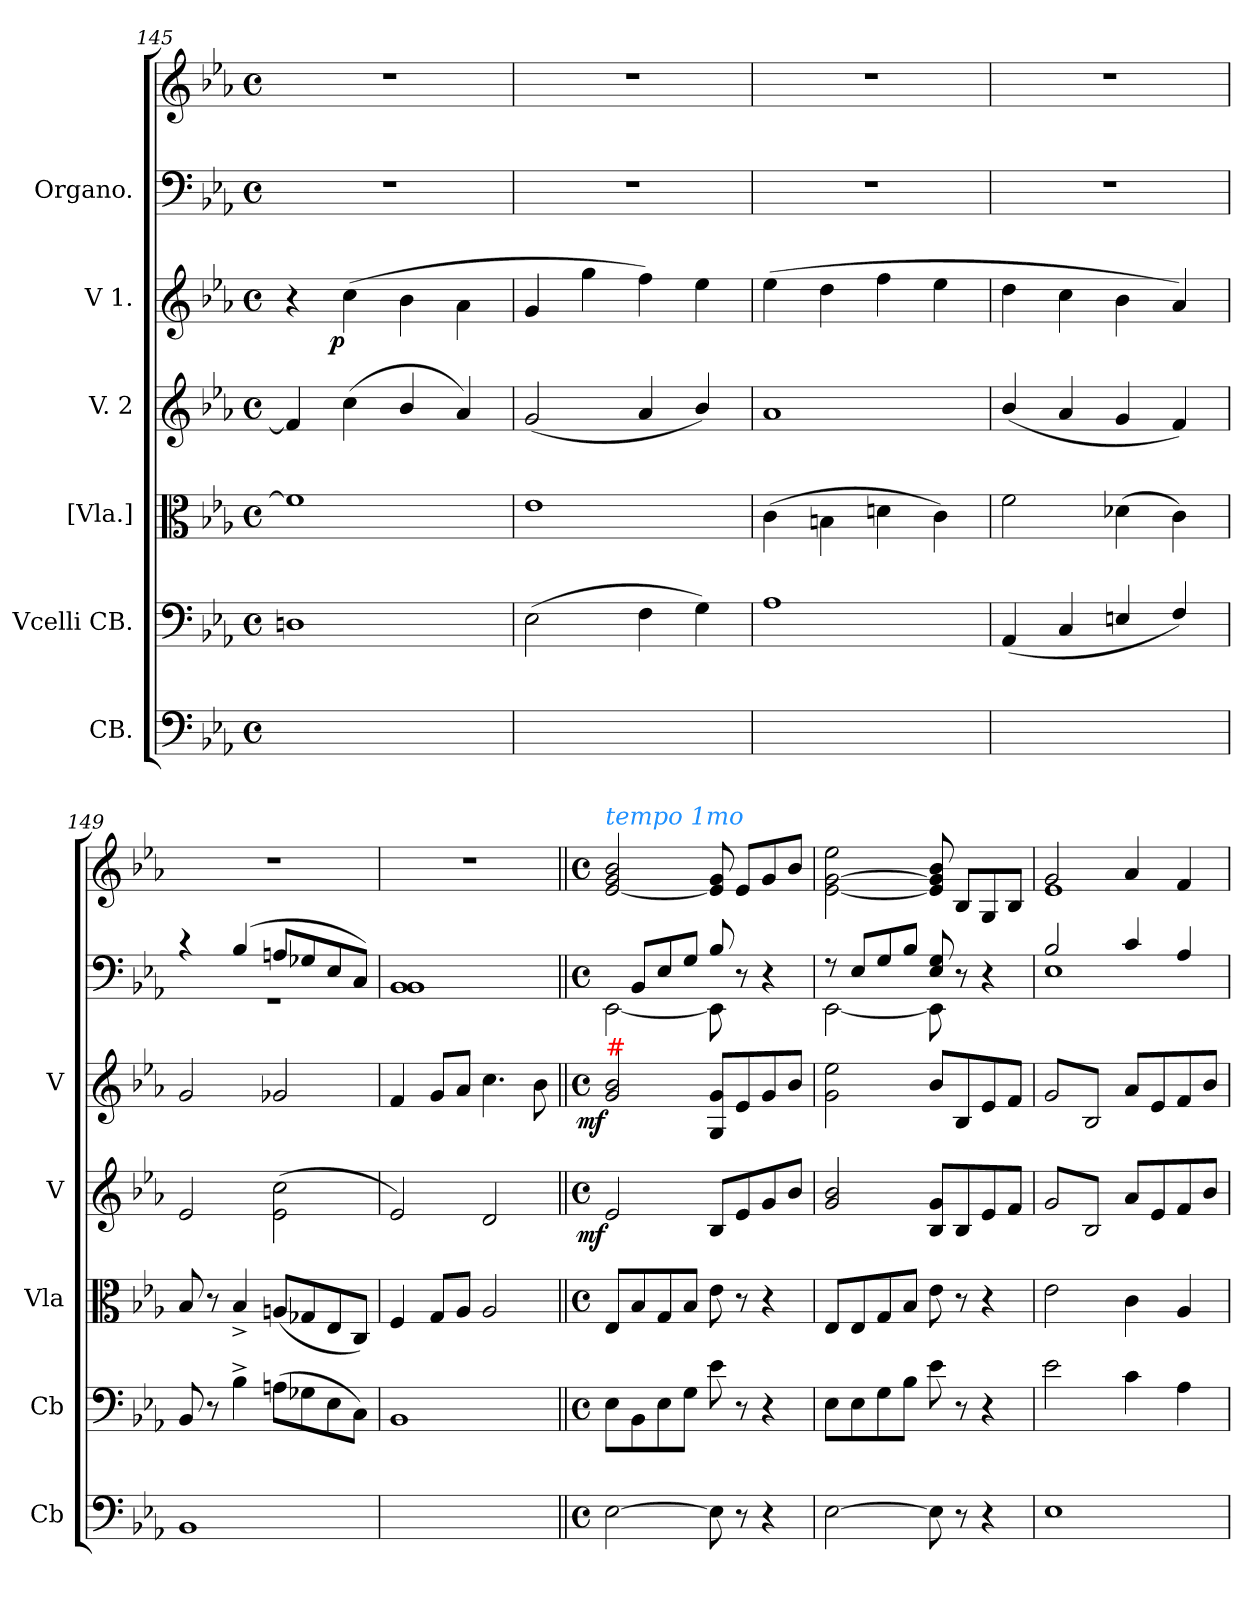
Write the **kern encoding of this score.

**kern	**kern	**kern	**kern	**dynam	**kern	**dynam	**kern	**kern
*part6	*part5	*part4	*part3	*part3	*part2	*part2	*part1	*part1
*staff7	*staff6	*staff5	*staff4	*staff4	*staff3	*staff3	*staff2	*staff1
*I"CB.	*I"Vcelli CB.	*I"[Vla.]	*I"V. 2	*	*I"V 1.	*	*I"Organo.	*
*I'Cb	*I'Cb	*I'Vla	*I'V	*	*I'V	*	*	*
*clefF4	*clefF4	*clefC3	*clefG2	*	*clefG2	*	*clefF4	*clefG2
*k[b-e-a-]	*k[b-e-a-]	*k[b-e-a-]	*k[b-e-a-]	*	*k[b-e-a-]	*	*k[b-e-a-]	*k[b-e-a-]
*M4/4	*M4/4	*M4/4	*M4/4	*	*M4/4	*	*M4/4	*M4/4
*met(c)	*met(c)	*met(c)	*met(c)	*	*met(c)	*	*met(c)	*met(c)
=145	=145	=145	=145	=145	=145	=145	=145	=145
1Dnyy	1Dn	1f]	4f/]	.	4r	.	1r	1r
!	!	!	!	!	!	!LO:DY:rj	!	!
.	.	.	(>4cc\	.	(>4cc\	p	.	.
.	.	.	4b-/	.	4b-\	.	.	.
.	.	.	4a-/)	.	4a-\	.	.	.
=146	=146	=146	=146	=146	=146	=146	=146	=146
(>2E-\yy	(2E-\	1e-	(2g/	.	4g/	.	1r	1r
.	.	.	.	.	4gg\	.	.	.
4F\yy	4F\	.	4a-/	.	4ff\)	.	.	.
4G\yy)	4G\)	.	4b-/)	.	4ee-\	.	.	.
=147	=147	=147	=147	=147	=147	=147	=147	=147
1A-yy	1A-	(4c\	1a-	.	(>4ee-\	.	1r	1r
.	.	4Bn\	.	.	4dd\	.	.	.
.	.	4dn\	.	.	4ff\	.	.	.
.	.	4c\)	.	.	4ee-\	.	.	.
=148	=148	=148	=148	=148	=148	=148	=148	=148
(4AA-/yy	(4AA-/	2f\	(4b-/	.	4dd\	.	1r	1r
4C/yy	4C/	.	4a-/	.	4cc\	.	.	.
4En/yy	4En/	(4d-X\	4g/	.	4b-\	.	.	.
4F/yy)	4F/)	4c\)	4f/)	.	4a-/)	.	.	.
=149	=149	=149	=149	=149	=149	=149	=149	=149
*	*	*	*	*	*	*	*^	*
1BB-	8BB-/	8B-/	2e-/	.	2g/	.	4r	1r	1r
.	8r	8r	.	.	.	.	.	.	.
.	4B-^\	4B-^>/	.	.	.	.	(<4B-/	.	.
.	(8An\L	(8An/L	(>2e-\ 2cc\	.	2g-X/	.	8An/L	.	.
.	8G-X\	8G-X/	.	.	.	.	8G-X/	.	.
.	8E-\	8E-/	.	.	.	.	8E-/	.	.
.	8C\J)	8C/J)	.	.	.	.	8C/J)	.	.
*	*	*	*	*	*	*	*v	*v	*
=150	=150	=150	=150	=150	=150	=150	=150	=150
1ryy	1BB-	4F/	2e-/)	.	4f/	.	1BB- 1BB-	1r
.	.	8G/L	.	.	8g/L	.	.	.
.	.	8A-/J	.	.	8a-/J	.	.	.
.	.	2A-/	2d/	.	4.cc\	.	.	.
.	.	.	.	.	8b-\	.	.	.
=151||	=151||	=151||	=151||	=151||	=151||	=151||	=151||	=151||
*M4/4	*M4/4	*M4/4	*M4/4	*	*M4/4	*	*M4/4	*M4/4
*met(c)	*met(c)	*met(c)	*met(c)	*	*met(c)	*	*met(c)	*met(c)
*	*	*	*	*	*	*	*^	*
!	!	!	!	!	!	!	!	!	!LO:TX:a:i:color=dodgerblue:t=tempo 1mo
!	!	!	!	!	!LO:TX:a:color=red:t=#	!	!	!	!
!	!	!	!	!LO:DY:rj	!	!LO:DY:rj	!	!	!
[2E-\	8E-\L	8E-/L	2e-/	mf	2g/ 2b-/	mf	8ryy	[2EE-\	[2e-/ 2g/ 2b-/
.	8BB-\	8B-/	.	.	.	.	8BB-/L	.	.
.	8E-\	8G/	.	.	.	.	8E-/	.	.
.	8G\J	8B-/J	.	.	.	.	8G/J	.	.
8E-\]	8e-\	8e-\	8B-/L	.	8G/ 8g/L	.	8B-/	8EE-\]	8e-]/ 8g/
8r	8r	8r	8e-/	.	8e-/	.	8r	8ryy	8e-/L
4r	4r	4r	8g/	.	8g/	.	4r	4ryy	8g/
.	.	.	8b-/J	.	8b-/J	.	.	.	8b-/J
=152	=152	=152	=152	=152	=152	=152	=152	=152	=152
[2E-\	8E-\L	8E-/L	2g/ 2b-/	.	2g\ 2ee-\	.	8r	[2EE-\	[2e-\ [2g\ 2ee-\
.	8E-\	8E-/	.	.	.	.	8E-/L	.	.
.	8G\	8G/	.	.	.	.	8G/	.	.
.	8B-\J	8B-/J	.	.	.	.	8B-/J	.	.
8E-\]	8e-\	8e-\	8B-/ 8g/L	.	8b-/L	.	8E-/ 8G/	8EE-\]	8e-]/ 8g]/ 8b-/
8r	8r	8r	8B-/	.	8B-/	.	8r	8ryy	8B-/L
4r	4r	4r	8e-/	.	8e-/	.	4r	4ryy	8G/
.	.	.	8f/J	.	8f/J	.	.	.	8B-/J
=153	=153	=153	=153	=153	=153	=153	=153	=153	=153
*	*	*	*	*	*	*	*	*	*^
*	*	*	*tremolo	*	*	*	*	*	*	*
*	*	*	*	*	*tremolo	*	*	*	*	*
1E-	2e-\	2e-\	8g/L	.	8g/L	.	2B-/	1E-	2g/	1e-
.	.	.	8B-/	.	8B-/	.	.	.	.	.
.	.	.	8g/	.	8g/	.	.	.	.	.
.	.	.	8B-/J	.	8B-/J	.	.	.	.	.
*	*	*	*	*	*Xtremolo	*	*	*	*	*
*	*	*	*Xtremolo	*	*	*	*	*	*	*
.	4c\	4c\	8a-/L	.	8a-/L	.	4c/	.	4a-/	.
.	.	.	8e-/	.	8e-/	.	.	.	.	.
.	4A-\	4A-/	8f/	.	8f/	.	4A-/	.	4f/	.
.	.	.	8b-/J	.	8b-/J	.	.	.	.	.
*	*	*	*	*	*	*	*v	*v	*	*
*	*	*	*	*	*	*	*	*v	*v
=	=	=	=	=	=	=	=	=
*-	*-	*-	*-	*-	*-	*-	*-	*-
